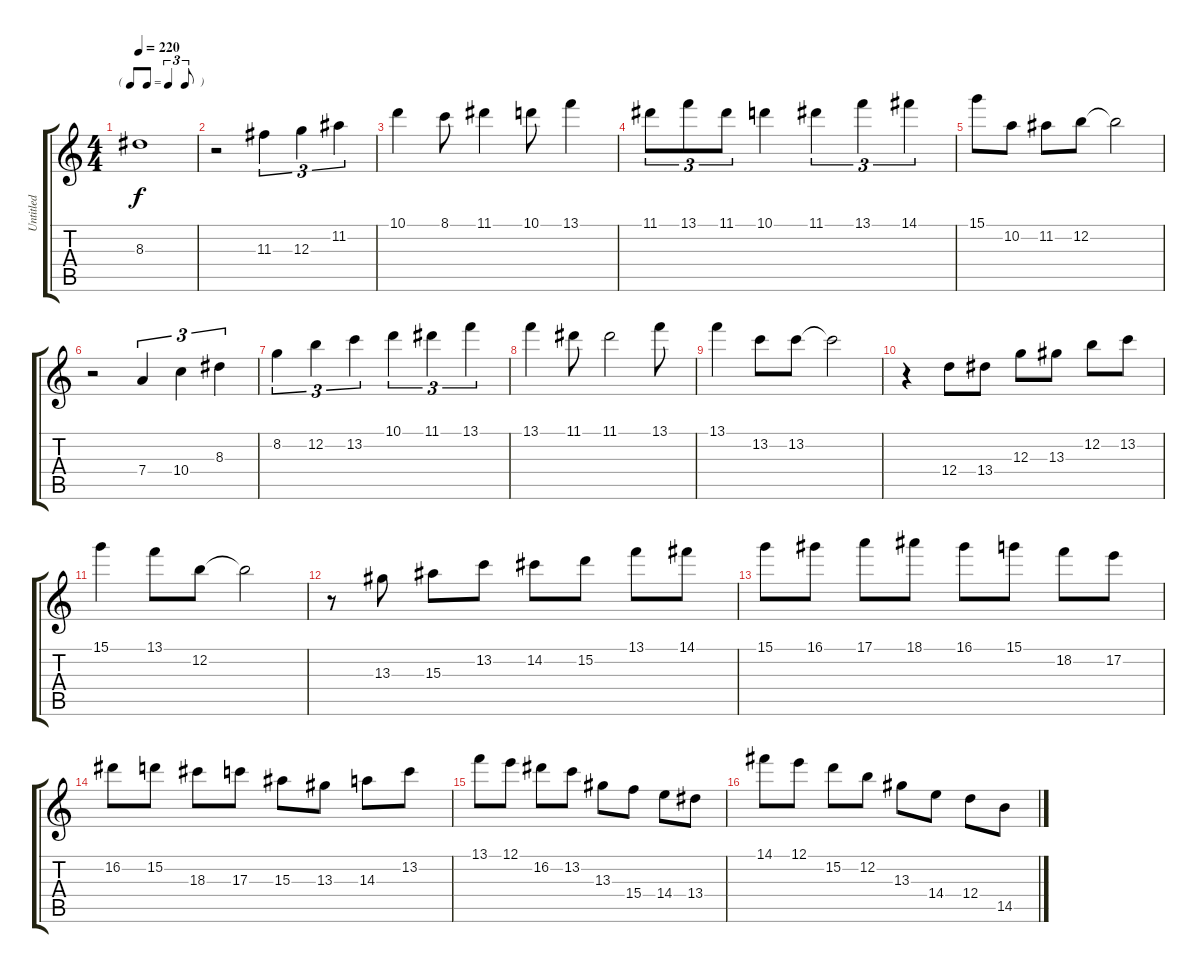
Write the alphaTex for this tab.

\track ("Untitled" "Untitled") {instrument acousticguitarnylon}
\staff {score tabs}
\tuning (E4 B3 G3 D3 A2 E2) {hide}
\ts (4 4)
\tf triplet8th
\tempo 220
\clef g2
\ks c
8.3.1{dy f} |
r.2 11.3.4{tu (3 2)} 12.3.4{tu (3 2)} 11.2.4{tu (3 2)} |
10.1.4 8.1.8 11.1.4 10.1.8 13.1.4 |
11.1.8{tu (3 2)} 13.1.8{tu (3 2)} 11.1.8{tu (3 2)} 10.1.4 11.1.4{tu (3 2)} 13.1.4{tu (3 2)} 14.1.4{tu (3 2)} |
15.1.8 10.2.8 11.2.8 12.2.8 12.2{t}.2 |
r.2 7.4.4{tu (3 2)} 10.4.4{tu (3 2)} 8.3.4{tu (3 2)} |
8.2.4{tu (3 2)} 12.2.4{tu (3 2)} 13.2.4{tu (3 2)} 10.1.4{tu (3 2)} 11.1.4{tu (3 2)} 13.1.4{tu (3 2)} |
13.1.4 11.1.8 11.1.2 13.1.8 |
13.1.4 13.2.8 13.2.8 13.2{t}.2 |
r.4 12.4.8 13.4.8 12.3.8 13.3.8 12.2.8 13.2.8 |
15.1.4 13.1.8 12.2.8 12.2{t}.2 |
r.8 13.3.8 15.3.8 13.2.8 14.2.8 15.2.8 13.1.8 14.1.8 |
15.1.8 16.1.8 17.1.8 18.1.8 16.1.8 15.1.8 18.2.8 17.2.8 |
16.2.8 15.2.8 18.3.8 17.3.8 15.3.8 13.3.8 14.3.8 13.2.8 |
13.1.8 12.1.8 16.2.8 13.2.8 13.3.8 15.4.8 14.4.8 13.4.8 |
14.1.8 12.1.8 15.2.8 12.2.8 13.3.8 14.4.8 12.4.8 14.5.8
